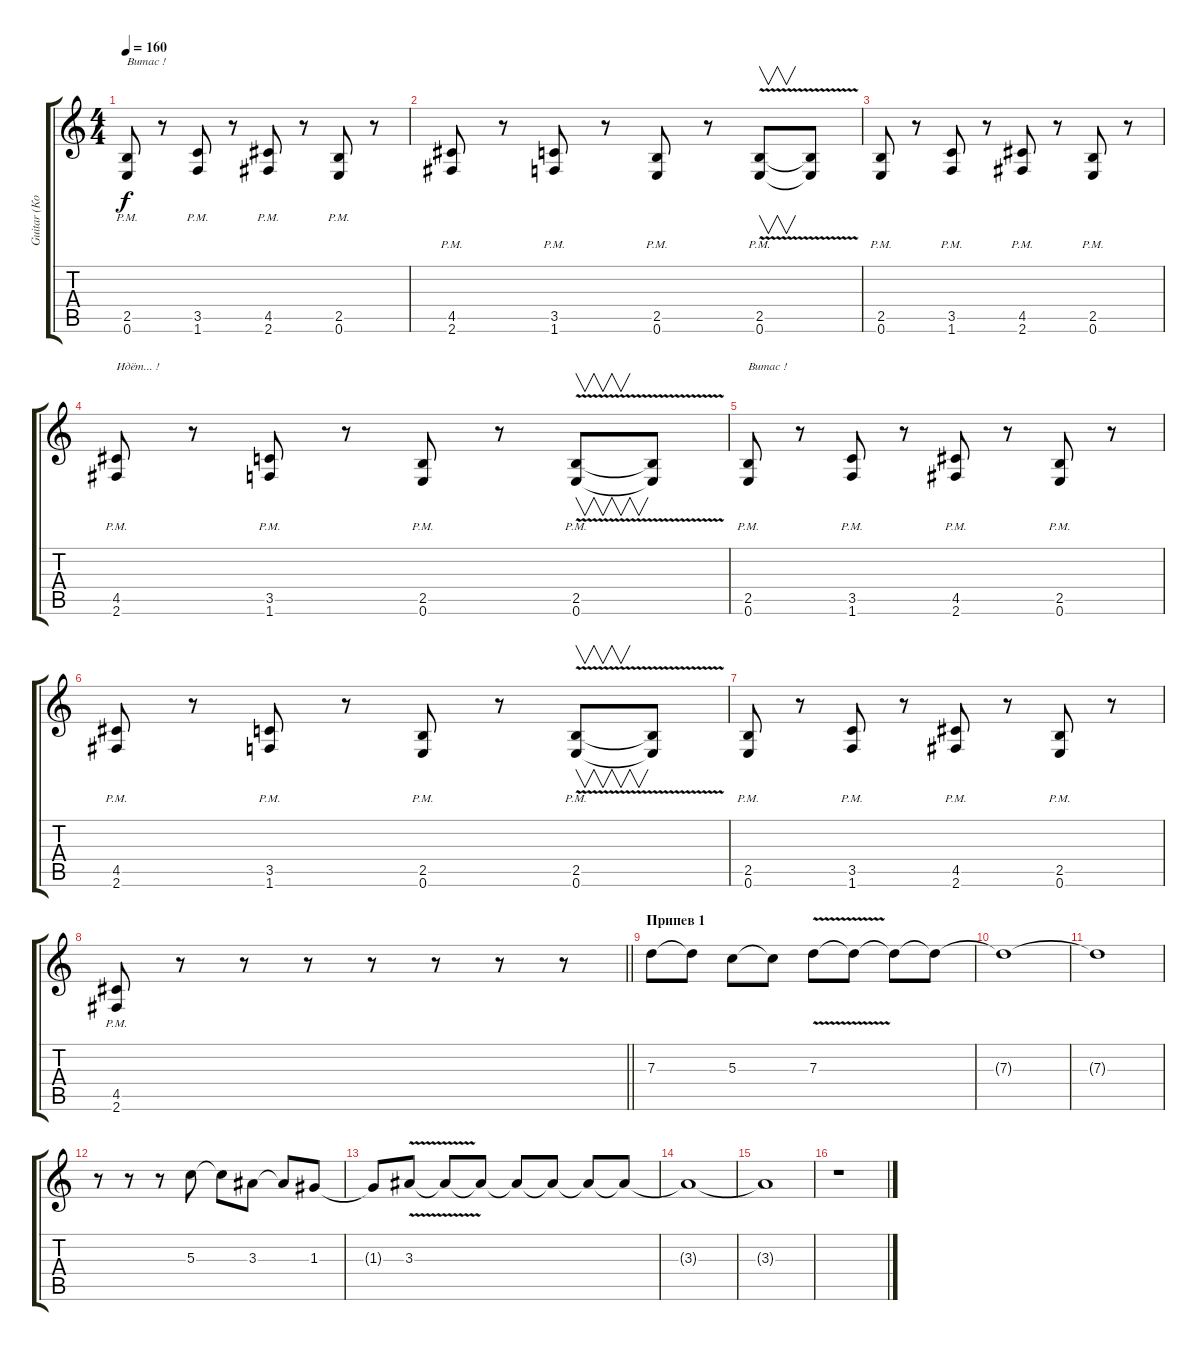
\track ("Guitar (Колян)" "Guitar (Ко") {instrument distortionguitar}
\staff {score tabs}
\tuning (E4 B3 G3 D3 A2 E2) {hide}
\ts (4 4)
\tempo 160
\clef g2
\ks c
(2.5{pm} 0.6{pm}).8{txt "Витас !" dy f} r.8 (3.5{pm} 1.6{pm}).8 r.8 (4.5{pm} 2.6{pm}).8 r.8 (2.5{pm} 0.6{pm}).8 r.8 |
(4.5{pm} 2.6{pm}).8 r.8 (3.5{pm} 1.6{pm}).8 r.8 (2.5{pm} 0.6{pm}).8 r.8 (2.5{v pm} 0.6{v pm}).8{v} (2.5{t} 0.6{t}).8 |
(2.5{pm} 0.6{pm}).8 r.8 (3.5{pm} 1.6{pm}).8 r.8 (4.5{pm} 2.6{pm}).8 r.8 (2.5{pm} 0.6{pm}).8 r.8 |
(4.5{pm} 2.6{pm}).8{txt "Идёт... !"} r.8 (3.5{pm} 1.6{pm}).8 r.8 (2.5{pm} 0.6{pm}).8 r.8 (2.5{v pm} 0.6{v pm}).8{v} (2.5{t} 0.6{t}).8 |
(2.5{pm} 0.6{pm}).8{txt "Витас !"} r.8 (3.5{pm} 1.6{pm}).8 r.8 (4.5{pm} 2.6{pm}).8 r.8 (2.5{pm} 0.6{pm}).8 r.8 |
(4.5{pm} 2.6{pm}).8 r.8 (3.5{pm} 1.6{pm}).8 r.8 (2.5{pm} 0.6{pm}).8 r.8 (2.5{v pm} 0.6{v pm}).8{v} (2.5{t} 0.6{t}).8 |
(2.5{pm} 0.6{pm}).8 r.8 (3.5{pm} 1.6{pm}).8 r.8 (4.5{pm} 2.6{pm}).8 r.8 (2.5{pm} 0.6{pm}).8 r.8 |
\barLineRight lightlight
(4.5{pm} 2.6{pm}).8 r.8 r.8 r.8 r.8 r.8 r.8 r.8 |
\section ("" "Припев 1")
7.3.8 7.3{t}.8 5.3.8 5.3{t}.8 7.3{v}.8 7.3{t}.8 7.3{t}.8 7.3{t}.8 |
7.3{t}.1 |
7.3{t}.1 |
r.8 r.8 r.8 5.3.8 5.3{t}.8 3.3.8 3.3{t}.8 1.3.8 |
1.3{t}.8 3.3{v}.8 3.3{t}.8 3.3{t}.8 3.3{t}.8 3.3{t}.8 3.3{t}.8 3.3{t}.8 |
3.3{t}.1 |
3.3{t}.1 |
r.1
